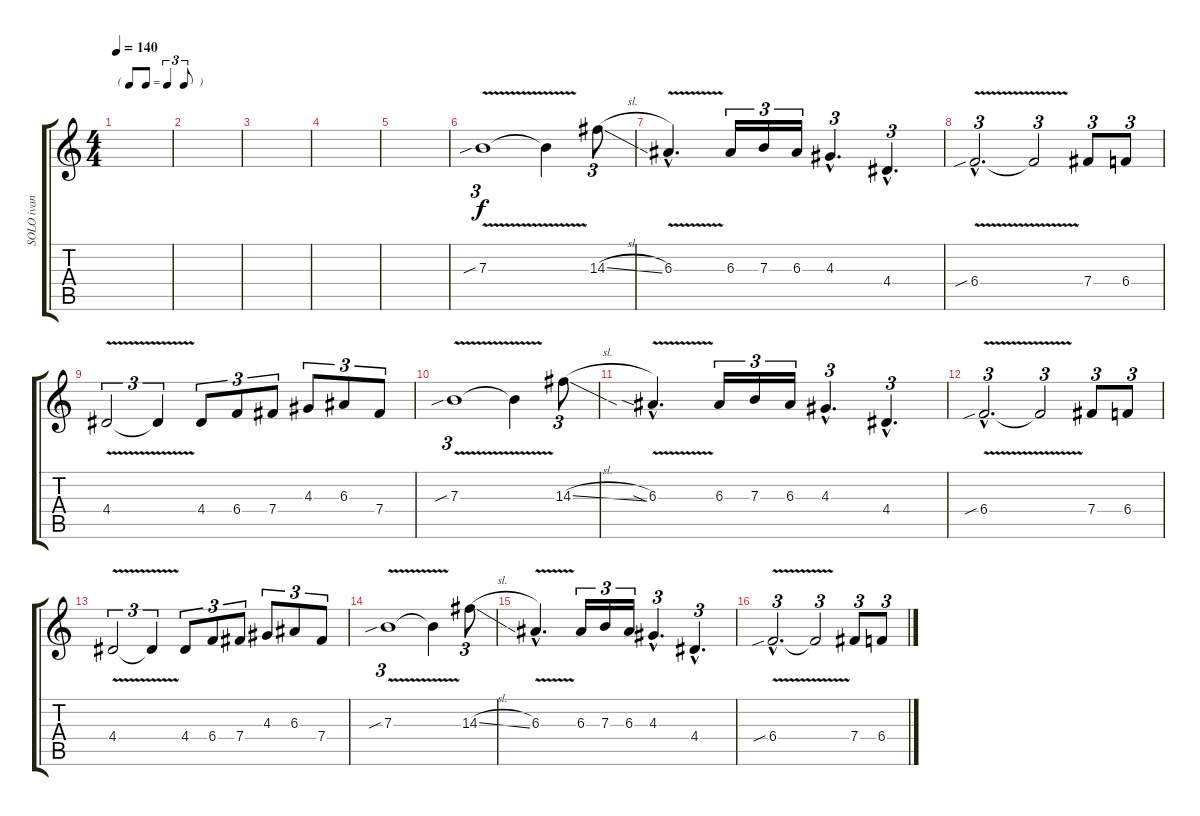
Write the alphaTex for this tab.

\track ("SOLO ivan" "SOLO ivan") {instrument overdrivenguitar}
\staff {score tabs}
\tuning (Db4 Ab3 E3 B2 Gb2 B1) {hide}
\ts (4 4)
\tf triplet8th
\tempo 140
\clef g2
\ks c
|
|
|
|
|
7.3{v sib}.1{tu (3 2) dy f} 7.3{t}.4 14.3{sl}.8{tu (3 2)} |
6.3{v hac}.4{d} 6.3.16{tu (3 2)} 7.3.16{tu (3 2)} 6.3.16{tu (3 2)} 4.3{hac}.4{d tu (3 2)} 4.4{hac}.4{d tu (3 2)} |
6.4{v sib hac}.2{d tu (3 2)} 6.4{t}.2{tu (3 2)} 7.4.8{tu (3 2)} 6.4.8{tu (3 2)} |
4.4{v}.2{tu (3 2)} 4.4{t}.4{tu (3 2)} 4.4.8{tu (3 2)} 6.4.8{tu (3 2)} 7.4.8{tu (3 2)} 4.3.8{tu (3 2)} 6.3.8{tu (3 2)} 7.4.8{tu (3 2)} |
7.3{v sib}.1{tu (3 2)} 7.3{t}.4 14.3{sl}.8{tu (3 2)} |
6.3{v sia hac}.4{d} 6.3.16{tu (3 2)} 7.3.16{tu (3 2)} 6.3.16{tu (3 2)} 4.3{hac}.4{d tu (3 2)} 4.4{hac}.4{d tu (3 2)} |
6.4{v sib hac}.2{d tu (3 2)} 6.4{t}.2{tu (3 2)} 7.4.8{tu (3 2)} 6.4.8{tu (3 2)} |
4.4{v}.2{tu (3 2)} 4.4{t}.4{tu (3 2)} 4.4.8{tu (3 2)} 6.4.8{tu (3 2)} 7.4.8{tu (3 2)} 4.3.8{tu (3 2)} 6.3.8{tu (3 2)} 7.4.8{tu (3 2)} |
7.3{v sib}.1{tu (3 2)} 7.3{t}.4 14.3{sl}.8{tu (3 2)} |
6.3{v hac}.4{d} 6.3.16{tu (3 2)} 7.3.16{tu (3 2)} 6.3.16{tu (3 2)} 4.3{hac}.4{d tu (3 2)} 4.4{hac}.4{d tu (3 2)} |
6.4{v sib hac}.2{d tu (3 2)} 6.4{t}.2{tu (3 2)} 7.4.8{tu (3 2)} 6.4.8{tu (3 2)}
